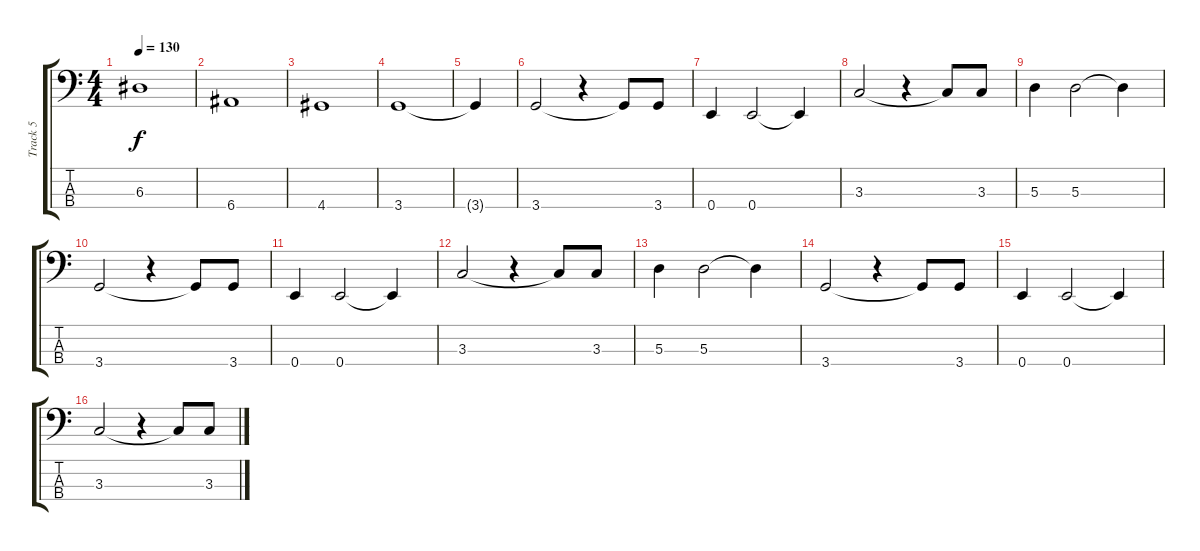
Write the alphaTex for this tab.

\track ("Track 5" "Track 5") {instrument electricbassfinger}
\staff {score tabs}
\tuning (G2 D2 A1 E1) {hide}
\ts (4 4)
\tempo 130
\clef f4
\ks c
6.3.1{dy f} |
6.4.1 |
4.4.1 |
3.4.1 |
3.4{t}.4 |
3.4.2 r.4 3.4{t}.8 3.4.8 |
0.4.4 0.4.2 0.4{t}.4 |
3.3.2 r.4 3.3{t}.8 3.3.8 |
5.3.4 5.3.2 5.3{t}.4 |
3.4.2 r.4 3.4{t}.8 3.4.8 |
0.4.4 0.4.2 0.4{t}.4 |
3.3.2 r.4 3.3{t}.8 3.3.8 |
5.3.4 5.3.2 5.3{t}.4 |
3.4.2 r.4 3.4{t}.8 3.4.8 |
0.4.4 0.4.2 0.4{t}.4 |
3.3.2 r.4 3.3{t}.8 3.3.8
